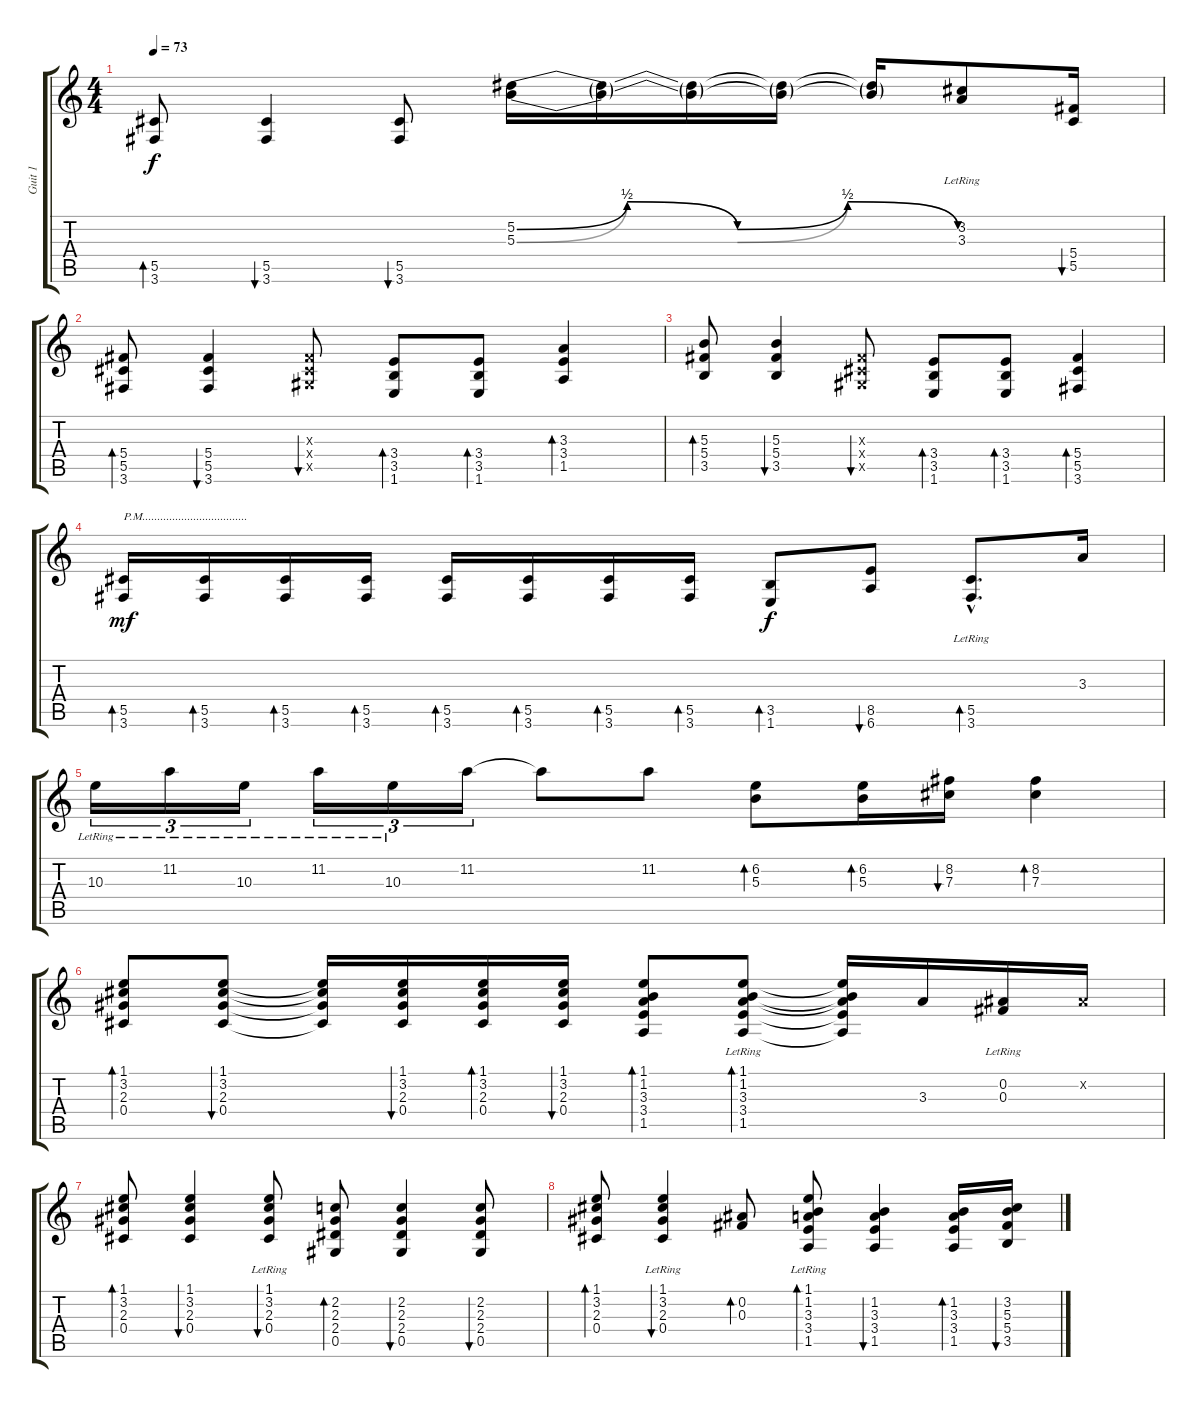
\track ("Guit 1" "Guit 1") {instrument acousticguitarsteel}
\staff {score tabs}
\tuning (Eb4 Bb3 Gb3 Db3 Ab2 Eb2) {hide}
\ts (4 4)
\tempo 73
\clef g2
\ks c
(5.5 3.6).8{bd 30 dy f} (5.5 3.6).4{bu 30} (5.5 3.6).8{bu 120} (5.2{be (custom 0 0 15 2 30 0 45 2 60 0)} 5.3{be (custom 0 0 15 2 30 0 45 2 60 0)}).16 (5.2{t} 5.3{t}).16 (5.2{t} 5.3{t}).16 (5.2{t} 5.3{t}).16 (5.2{t} 5.3{t}).16 (3.2{lr} 3.3).8 (5.4 5.5).16{bu 120} |
(5.4 5.5 3.6).8{bd 30} (5.4 5.5 3.6).4{bu 30} (0.3{x} 0.4{x} 0.5{x}).8{bu 30} (3.4 3.5 1.6).8{bd 30} (3.4 3.5 1.6).8{bd 30} (3.3 3.4 1.5).4{bd 60} |
(5.3 5.4 3.5).8{bd 30} (5.3 5.4 3.5).4{bu 30} (0.3{x} 0.4{x} 0.5{x}).8{bu 30} (3.4 3.5 1.6).8{bd 30} (3.4 3.5 1.6).8{bd 30} (5.4 5.5 3.6).4{bd 60} |
(5.5 3.6).16{bd 30 txt "P.M..................................." dy mf} (5.5 3.6).16{bd 30} (5.5 3.6).16{bd 30} (5.5 3.6).16{bd 30} (5.5 3.6).16{bd 30} (5.5 3.6).16{bd 30} (5.5 3.6).16{bd 30} (5.5 3.6).16{bd 30} (3.5 1.6).8{bd 30 dy f} (8.5 6.6).8{bu 30} (5.5{hac lr} 3.6{hac lr}).8{d bd 30} 3.3.16 |
10.3{lr}.16{tu (3 2)} 11.2{lr}.16{tu (3 2)} 10.3{lr}.16{tu (3 2)} 11.2{lr}.16{tu (3 2)} 10.3{lr}.16{tu (3 2)} 11.2.16{tu (3 2)} 11.2{t}.8 11.2.8 (6.2 5.3).8{bd 120} (6.2 5.3).16{bd 60} (8.2 7.3).16{bu 60} (8.2 7.3).4{bd 60} |
(1.1 3.2 2.3 0.4).8{bd 60 volume 10} (1.1 3.2 2.3 0.4).8{bu 30} (1.1{t} 3.2{t} 2.3{t} 0.4{t}).16 (1.1 3.2 2.3 0.4).16{bu 30} (1.1 3.2 2.3 0.4).16{bd 30} (1.1 3.2 2.3 0.4).16{bu 30} (1.1 1.2 3.3 3.4 1.5).8{bd 30} (1.1{lr} 1.2{lr} 3.3 3.4{lr} 1.5{lr}).8{bd 30} (1.1{t} 1.2{t} 3.3{t} 3.4{t} 1.5{t}).16 3.3.16 (0.2 0.3{lr}).16 0.2{x}.16 |
(1.1 3.2 2.3 0.4).8{bd 30} (1.1 3.2 2.3 0.4).4{bu 30} (1.1{lr} 3.2 2.3 0.4).8{bu 30} (2.2 2.3 2.4 0.5).8{bd 30} (2.2 2.3 2.4 0.5).4{bu 30} (2.2 2.3 2.4 0.5).8{bu 30} |
(1.1 3.2 2.3 0.4).8{bd 60} (1.1{lr} 3.2 2.3 0.4{lr}).4{bu 30} (0.2 0.3).8{bd 30} (1.1 1.2{lr} 3.3 3.4{lr} 1.5{lr}).8{bd 30} (1.2 3.3 3.4 1.5).4{bu 30} (1.2 3.3 3.4 1.5).16{bd 30} (3.2 5.3 5.4 3.5).16{bu 30}
